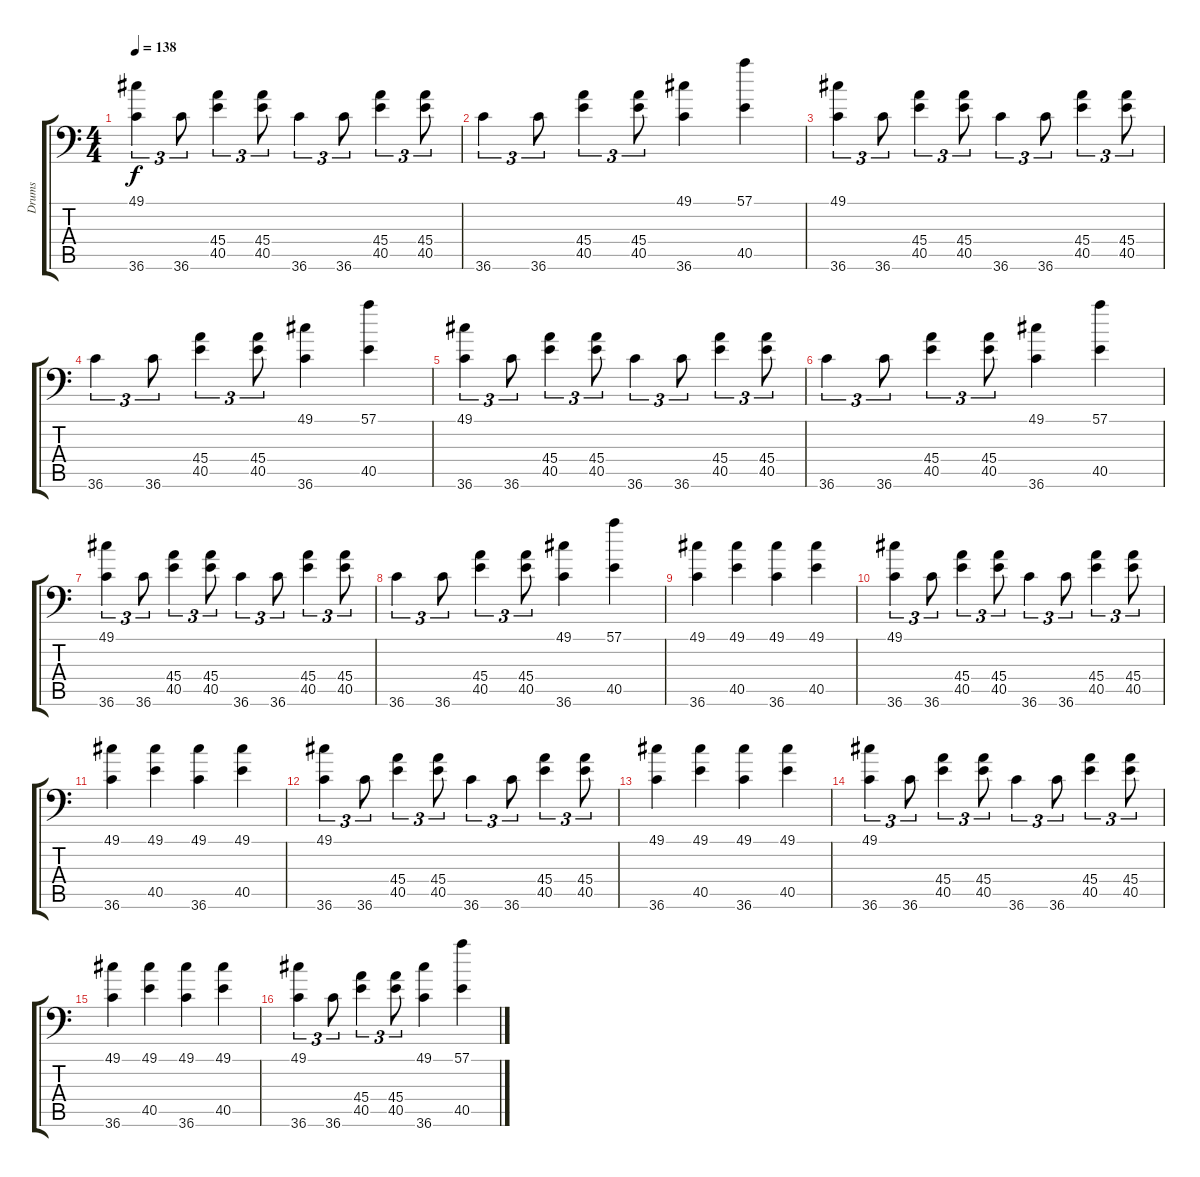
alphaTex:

\track ("Drums" "Drums") {instrument acousticgrandpiano}
\staff {score tabs}
\tuning (C-1 C-1 C-1 C-1 C-1 C-1) {hide}
\ts (4 4)
\tempo 138
\clef f4
\ks c
(49.1 36.6).4{tu (3 2) dy f} 36.6.8{tu (3 2)} (45.4 40.5).4{tu (3 2)} (45.4 40.5).8{tu (3 2)} 36.6.4{tu (3 2)} 36.6.8{tu (3 2)} (45.4 40.5).4{tu (3 2)} (45.4 40.5).8{tu (3 2)} |
36.6.4{tu (3 2)} 36.6.8{tu (3 2)} (45.4 40.5).4{tu (3 2)} (45.4 40.5).8{tu (3 2)} (49.1 36.6).4 (57.1 40.5).4 |
(49.1 36.6).4{tu (3 2)} 36.6.8{tu (3 2)} (45.4 40.5).4{tu (3 2)} (45.4 40.5).8{tu (3 2)} 36.6.4{tu (3 2)} 36.6.8{tu (3 2)} (45.4 40.5).4{tu (3 2)} (45.4 40.5).8{tu (3 2)} |
36.6.4{tu (3 2)} 36.6.8{tu (3 2)} (45.4 40.5).4{tu (3 2)} (45.4 40.5).8{tu (3 2)} (49.1 36.6).4 (57.1 40.5).4 |
(49.1 36.6).4{tu (3 2)} 36.6.8{tu (3 2)} (45.4 40.5).4{tu (3 2)} (45.4 40.5).8{tu (3 2)} 36.6.4{tu (3 2)} 36.6.8{tu (3 2)} (45.4 40.5).4{tu (3 2)} (45.4 40.5).8{tu (3 2)} |
36.6.4{tu (3 2)} 36.6.8{tu (3 2)} (45.4 40.5).4{tu (3 2)} (45.4 40.5).8{tu (3 2)} (49.1 36.6).4 (57.1 40.5).4 |
(49.1 36.6).4{tu (3 2)} 36.6.8{tu (3 2)} (45.4 40.5).4{tu (3 2)} (45.4 40.5).8{tu (3 2)} 36.6.4{tu (3 2)} 36.6.8{tu (3 2)} (45.4 40.5).4{tu (3 2)} (45.4 40.5).8{tu (3 2)} |
36.6.4{tu (3 2)} 36.6.8{tu (3 2)} (45.4 40.5).4{tu (3 2)} (45.4 40.5).8{tu (3 2)} (49.1 36.6).4 (57.1 40.5).4 |
(49.1 36.6).4 (49.1 40.5).4 (49.1 36.6).4 (49.1 40.5).4 |
(49.1 36.6).4{tu (3 2)} 36.6.8{tu (3 2)} (45.4 40.5).4{tu (3 2)} (45.4 40.5).8{tu (3 2)} 36.6.4{tu (3 2)} 36.6.8{tu (3 2)} (45.4 40.5).4{tu (3 2)} (45.4 40.5).8{tu (3 2)} |
(49.1 36.6).4 (49.1 40.5).4 (49.1 36.6).4 (49.1 40.5).4 |
(49.1 36.6).4{tu (3 2)} 36.6.8{tu (3 2)} (45.4 40.5).4{tu (3 2)} (45.4 40.5).8{tu (3 2)} 36.6.4{tu (3 2)} 36.6.8{tu (3 2)} (45.4 40.5).4{tu (3 2)} (45.4 40.5).8{tu (3 2)} |
(49.1 36.6).4 (49.1 40.5).4 (49.1 36.6).4 (49.1 40.5).4 |
(49.1 36.6).4{tu (3 2)} 36.6.8{tu (3 2)} (45.4 40.5).4{tu (3 2)} (45.4 40.5).8{tu (3 2)} 36.6.4{tu (3 2)} 36.6.8{tu (3 2)} (45.4 40.5).4{tu (3 2)} (45.4 40.5).8{tu (3 2)} |
(49.1 36.6).4 (49.1 40.5).4 (49.1 36.6).4 (49.1 40.5).4 |
(49.1 36.6).4{tu (3 2)} 36.6.8{tu (3 2)} (45.4 40.5).4{tu (3 2)} (45.4 40.5).8{tu (3 2)} (49.1 36.6).4 (57.1 40.5).4
